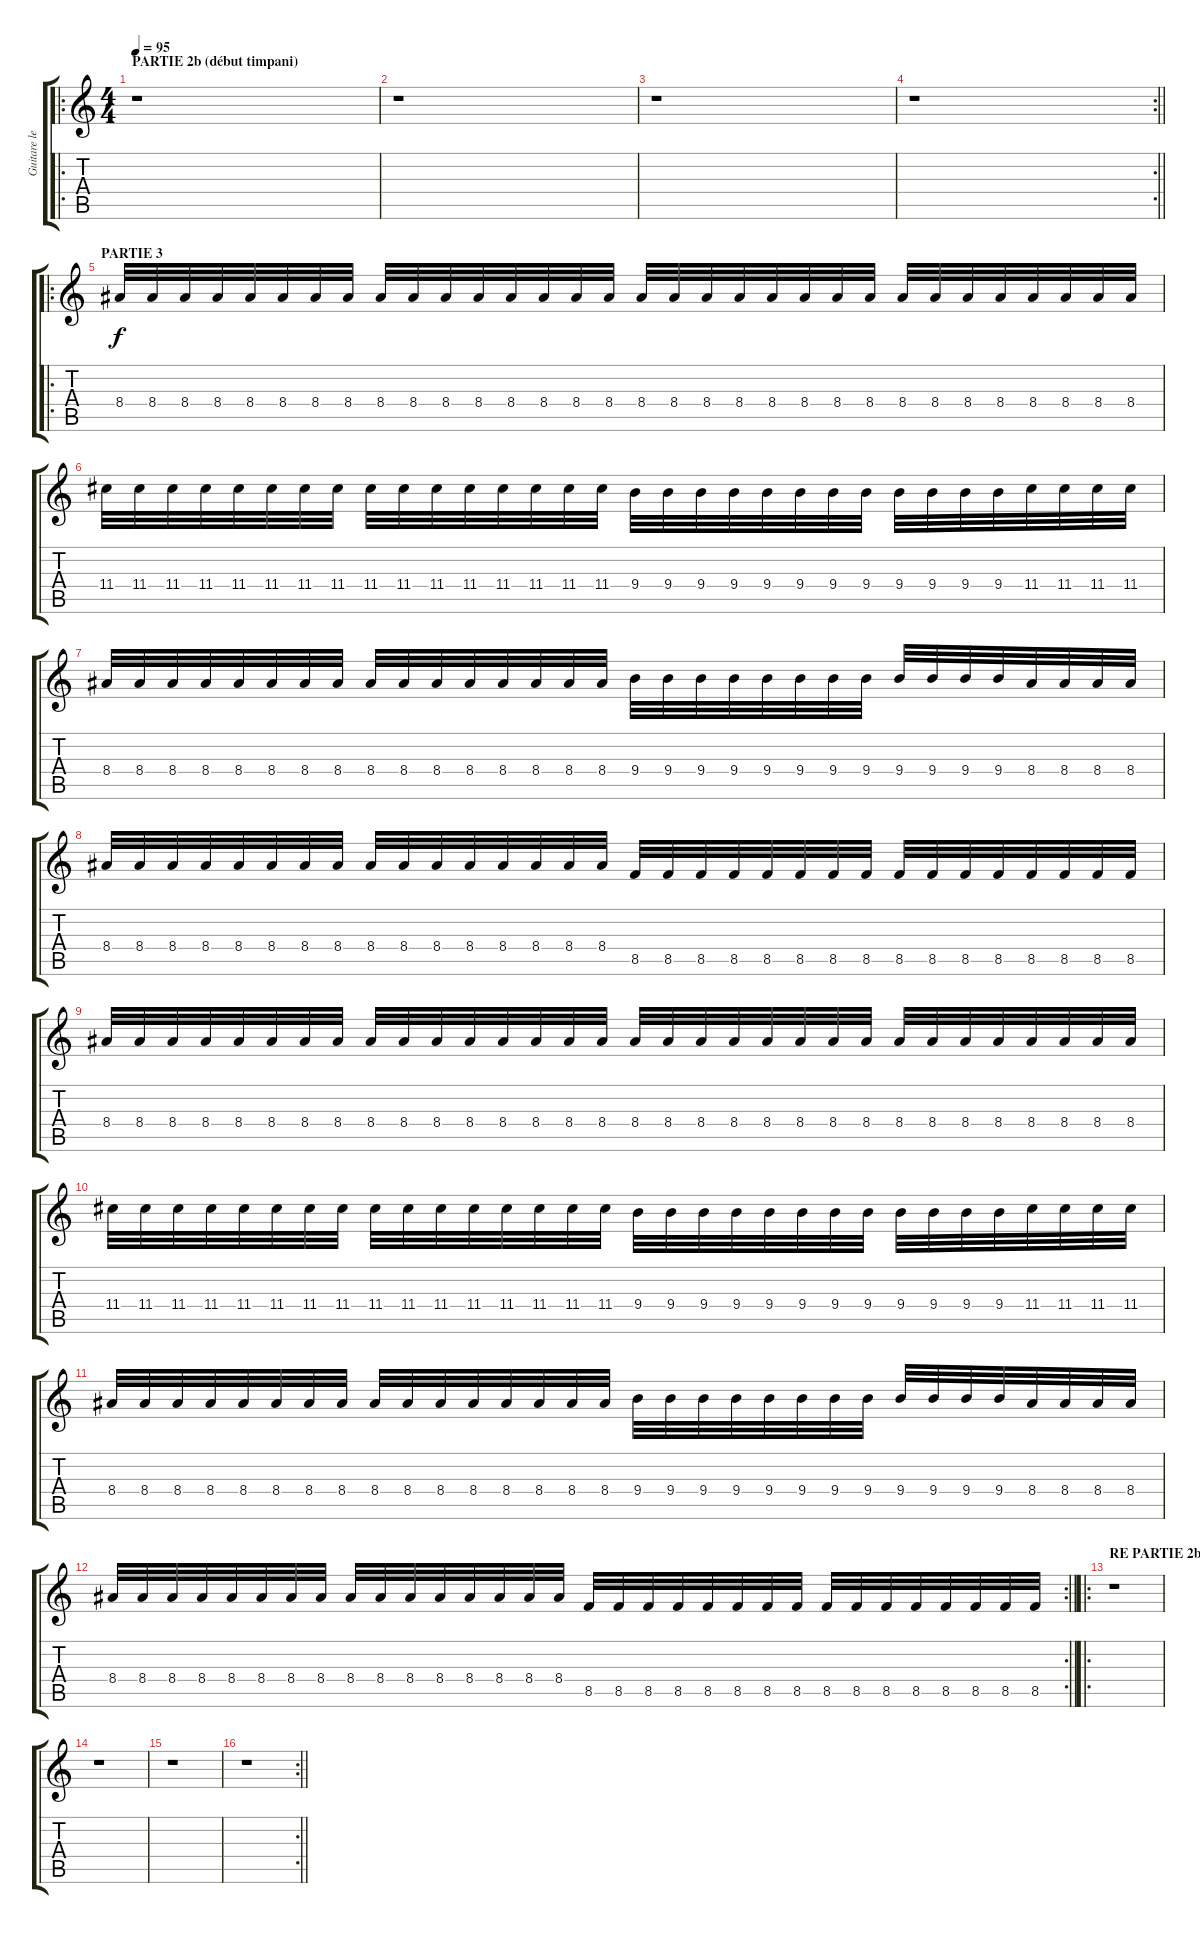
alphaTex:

\track ("Guitare lead" "Guitare le") {instrument overdrivenguitar}
\staff {score tabs}
\tuning (E4 B3 G3 D3 A2 E2) {hide}
\ro
\ts (4 4)
\section ("" "PARTIE 2b (début timpani)")
\tempo 95
\clef g2
\ks c
r.1{dy f} |
r.1 |
r.1 |
\rc 2
\barLineRight lightlight
r.1 |
\ro
\section ("" "PARTIE 3")
8.4.32 8.4.32 8.4.32 8.4.32 8.4.32 8.4.32 8.4.32 8.4.32 8.4.32 8.4.32 8.4.32 8.4.32 8.4.32 8.4.32 8.4.32 8.4.32 8.4.32 8.4.32 8.4.32 8.4.32 8.4.32 8.4.32 8.4.32 8.4.32 8.4.32 8.4.32 8.4.32 8.4.32 8.4.32 8.4.32 8.4.32 8.4.32 |
11.4.32 11.4.32 11.4.32 11.4.32 11.4.32 11.4.32 11.4.32 11.4.32 11.4.32 11.4.32 11.4.32 11.4.32 11.4.32 11.4.32 11.4.32 11.4.32 9.4.32 9.4.32 9.4.32 9.4.32 9.4.32 9.4.32 9.4.32 9.4.32 9.4.32 9.4.32 9.4.32 9.4.32 11.4.32 11.4.32 11.4.32 11.4.32 |
8.4.32 8.4.32 8.4.32 8.4.32 8.4.32 8.4.32 8.4.32 8.4.32 8.4.32 8.4.32 8.4.32 8.4.32 8.4.32 8.4.32 8.4.32 8.4.32 9.4.32 9.4.32 9.4.32 9.4.32 9.4.32 9.4.32 9.4.32 9.4.32 9.4.32 9.4.32 9.4.32 9.4.32 8.4.32 8.4.32 8.4.32 8.4.32 |
8.4.32 8.4.32 8.4.32 8.4.32 8.4.32 8.4.32 8.4.32 8.4.32 8.4.32 8.4.32 8.4.32 8.4.32 8.4.32 8.4.32 8.4.32 8.4.32 8.5.32 8.5.32 8.5.32 8.5.32 8.5.32 8.5.32 8.5.32 8.5.32 8.5.32 8.5.32 8.5.32 8.5.32 8.5.32 8.5.32 8.5.32 8.5.32 |
8.4.32 8.4.32 8.4.32 8.4.32 8.4.32 8.4.32 8.4.32 8.4.32 8.4.32 8.4.32 8.4.32 8.4.32 8.4.32 8.4.32 8.4.32 8.4.32 8.4.32 8.4.32 8.4.32 8.4.32 8.4.32 8.4.32 8.4.32 8.4.32 8.4.32 8.4.32 8.4.32 8.4.32 8.4.32 8.4.32 8.4.32 8.4.32 |
11.4.32 11.4.32 11.4.32 11.4.32 11.4.32 11.4.32 11.4.32 11.4.32 11.4.32 11.4.32 11.4.32 11.4.32 11.4.32 11.4.32 11.4.32 11.4.32 9.4.32 9.4.32 9.4.32 9.4.32 9.4.32 9.4.32 9.4.32 9.4.32 9.4.32 9.4.32 9.4.32 9.4.32 11.4.32 11.4.32 11.4.32 11.4.32 |
8.4.32 8.4.32 8.4.32 8.4.32 8.4.32 8.4.32 8.4.32 8.4.32 8.4.32 8.4.32 8.4.32 8.4.32 8.4.32 8.4.32 8.4.32 8.4.32 9.4.32 9.4.32 9.4.32 9.4.32 9.4.32 9.4.32 9.4.32 9.4.32 9.4.32 9.4.32 9.4.32 9.4.32 8.4.32 8.4.32 8.4.32 8.4.32 |
\rc 2
\barLineRight lightlight
8.4.32 8.4.32 8.4.32 8.4.32 8.4.32 8.4.32 8.4.32 8.4.32 8.4.32 8.4.32 8.4.32 8.4.32 8.4.32 8.4.32 8.4.32 8.4.32 8.5.32 8.5.32 8.5.32 8.5.32 8.5.32 8.5.32 8.5.32 8.5.32 8.5.32 8.5.32 8.5.32 8.5.32 8.5.32 8.5.32 8.5.32 8.5.32 |
\ro
\section ("" "RE PARTIE 2b")
r.1 |
r.1 |
r.1 |
\rc 2
\barLineRight lightlight
r.1
